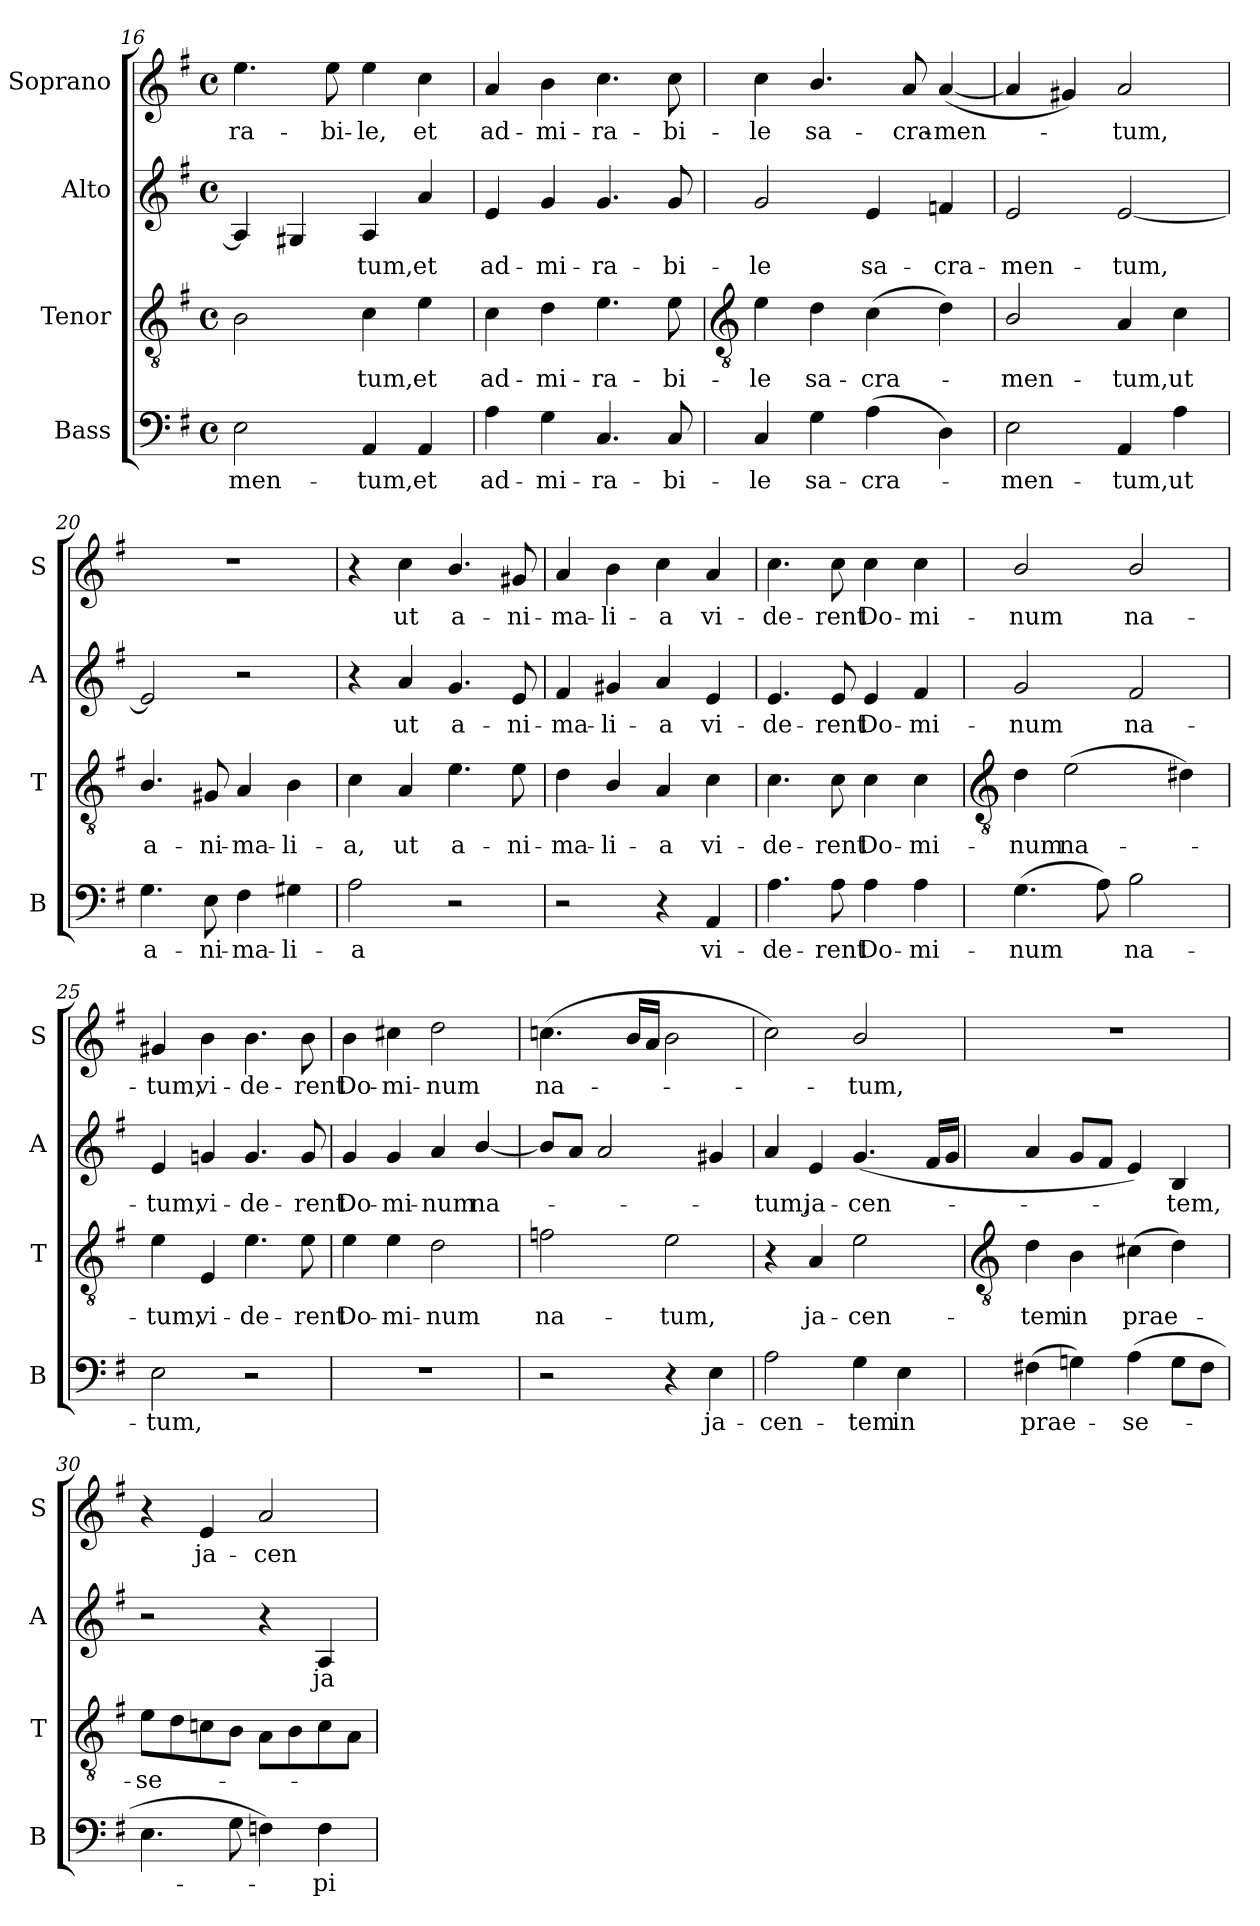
**kern	**text	**kern	**text	**kern	**text	**kern	**text
*part4	*part4	*part3	*part3	*part2	*part2	*part1	*part1
*staff4	*staff4	*staff3	*staff3	*staff2	*staff2	*staff1	*staff1
*I"Bass	*	*I"Tenor	*	*I"Alto	*	*I"Soprano	*
*I'B	*	*I'T	*	*I'A	*	*I'S	*
*clefF4	*	*clefGv2	*	*clefG2	*	*clefG2	*
*k[f#]	*	*k[f#]	*	*k[f#]	*	*k[f#]	*
*G:	*	*G:	*	*G:	*	*G:	*
*M4/4	*	*M4/4	*	*M4/4	*	*M4/4	*
*met(c)	*	*met(c)	*	*met(c)	*	*met(c)	*
=16	=16	=16	=16	=16	=16	=16	=16
!	!LO:LY:b	!	!	!	!	!	!LO:LY:b
2E	-men-	2B	.	4A]	.	4.ee	-ra-
.	.	.	.	4G#X	.	.	.
!	!	!	!	!	!	!	!LO:LY:b
.	.	.	.	.	.	8ee	-bi-
!	!LO:LY:b	!	!LO:LY:b	!	!LO:LY:b	!	!LO:LY:b
4AA	-tum,	4c	tum,	4A	tum,	4ee	-le,
!	!LO:LY:b	!	!LO:LY:b	!	!LO:LY:b	!	!LO:LY:b
4AA	et	4e	et	4a	et	4cc	et
=17	=17	=17	=17	=17	=17	=17	=17
!	!LO:LY:b	!	!LO:LY:b	!	!LO:LY:b	!	!LO:LY:b
4A	ad-	4c	ad-	4e	ad-	4a	ad-
!	!LO:LY:b	!	!LO:LY:b	!	!LO:LY:b	!	!LO:LY:b
4G	-mi-	4d	-mi-	4g	-mi-	4b	-mi-
!	!LO:LY:b	!	!LO:LY:b	!	!LO:LY:b	!	!LO:LY:b
4.C	-ra-	4.e	-ra-	4.g	-ra-	4.cc	-ra-
!	!LO:LY:b	!	!LO:LY:b	!	!LO:LY:b	!	!LO:LY:b
8C	-bi-	8e	-bi-	8g	-bi-	8cc	-bi-
!!LO:LB:g=z
=18	=18	=18	=18	=18	=18	=18	=18
*	*	*clefGv2	*	*	*	*	*
!	!LO:LY:b	!	!LO:LY:b	!	!LO:LY:b	!	!LO:LY:b
4C	-le	4e	-le	2g	-le	4cc\	-le
!	!LO:LY:b	!	!LO:LY:b	!	!	!	!LO:LY:b
4G	sa-	4d	sa-	.	.	4.b/	sa-
!	!LO:LY:b	!	!LO:LY:b	!	!LO:LY:b	!	!
(>4A	-cra-	(>4c	-cra-	4e	sa-	.	.
!	!	!	!	!	!	!	!LO:LY:b
.	.	.	.	.	.	8a	-cra-
!	!	!	!	!	!LO:LY:b	!	!LO:LY:b
4D)	.	4d)	.	4fn	-cra-	(<[4a	-men-
=19	=19	=19	=19	=19	=19	=19	=19
!	!LO:LY:b	!	!LO:LY:b	!	!LO:LY:b	!	!
2E	men-	2B/	men-	2e	-men-	4a]	.
.	.	.	.	.	.	4g#X)	.
!	!LO:LY:b	!	!LO:LY:b	!	!LO:LY:b	!	!LO:LY:b
4AA	-tum,	4A	-tum,	[2e	-tum,	2a	tum,
!	!LO:LY:b	!	!LO:LY:b	!	!	!	!
4A	ut	4c	ut	.	.	.	.
=20	=20	=20	=20	=20	=20	=20	=20
!	!LO:LY:b	!	!LO:LY:b	!	!	!	!
4.G	a-	4.B/	a-	2e]	.	1r	.
!	!LO:LY:b	!	!LO:LY:b	!	!	!	!
8E	-ni-	8G#X	-ni-	.	.	.	.
!	!LO:LY:b	!	!LO:LY:b	!	!	!	!
4F#	-ma-	4A	-ma-	2r	.	.	.
!	!LO:LY:b	!	!LO:LY:b	!	!	!	!
4G#X	-li-	4B	-li-	.	.	.	.
=21	=21	=21	=21	=21	=21	=21	=21
!	!LO:LY:b	!	!LO:LY:b	!	!	!	!
2A	-a	4c	-a,	4r	.	4r	.
!	!	!	!LO:LY:b	!	!LO:LY:b	!	!LO:LY:b
.	.	4A	ut	4a	ut	4cc	ut
!	!	!	!LO:LY:b	!	!LO:LY:b	!	!LO:LY:b
2r	.	4.e	a-	4.g	a-	4.b/	a-
!	!	!	!LO:LY:b	!	!LO:LY:b	!	!LO:LY:b
.	.	8e	-ni-	8e	-ni-	8g#X	-ni-
=22	=22	=22	=22	=22	=22	=22	=22
!	!	!	!LO:LY:b	!	!LO:LY:b	!	!LO:LY:b
2r	.	4d	-ma-	4f#	-ma-	4a	-ma-
!	!	!	!LO:LY:b	!	!LO:LY:b	!	!LO:LY:b
.	.	4B/	-li-	4g#X	-li-	4b	-li-
!	!	!	!LO:LY:b	!	!LO:LY:b	!	!LO:LY:b
4r	.	4A	-a	4a	-a	4cc	-a
!	!LO:LY:b	!	!LO:LY:b	!	!LO:LY:b	!	!LO:LY:b
4AA	vi-	4c	vi-	4e	vi-	4a	vi-
=23	=23	=23	=23	=23	=23	=23	=23
!	!LO:LY:b	!	!LO:LY:b	!	!LO:LY:b	!	!LO:LY:b
4.A	-de-	4.c	-de-	4.e	-de-	4.cc	-de-
!	!LO:LY:b	!	!LO:LY:b	!	!LO:LY:b	!	!LO:LY:b
8A	-rent	8c	-rent	8e	-rent	8cc	-rent
!	!LO:LY:b	!	!LO:LY:b	!	!LO:LY:b	!	!LO:LY:b
4A	Do-	4c	Do-	4e	Do-	4cc	Do-
!	!LO:LY:b	!	!LO:LY:b	!	!LO:LY:b	!	!LO:LY:b
4A	-mi-	4c	-mi-	4f#	-mi-	4cc	-mi-
!!LO:LB:g=z
=24	=24	=24	=24	=24	=24	=24	=24
*	*	*clefGv2	*	*	*	*	*
!	!LO:LY:b	!	!LO:LY:b	!	!LO:LY:b	!	!LO:LY:b
(>4.G	-num	4d	-num	2g	-num	2b/	-num
!	!	!	!LO:LY:b	!	!	!	!
.	.	(>2e	na-	.	.	.	.
8A)	.	.	.	.	.	.	.
!	!LO:LY:b	!	!	!	!LO:LY:b	!	!LO:LY:b
2B	na-	.	.	2f#	na-	2b/	na-
.	.	4d#X)	.	.	.	.	.
=25	=25	=25	=25	=25	=25	=25	=25
!	!LO:LY:b	!	!LO:LY:b	!	!LO:LY:b	!	!LO:LY:b
2E	-tum,	4e	tum,	4e	-tum,	4g#X	-tum,
!	!	!	!LO:LY:b	!	!LO:LY:b	!	!LO:LY:b
.	.	4E	vi-	4gn	vi-	4b	vi-
!	!	!	!LO:LY:b	!	!LO:LY:b	!	!LO:LY:b
2r	.	4.e	-de-	4.g	-de-	4.b	-de-
!	!	!	!LO:LY:b	!	!LO:LY:b	!	!LO:LY:b
.	.	8e	-rent	8g	-rent	8b	-rent
=26	=26	=26	=26	=26	=26	=26	=26
!	!	!	!LO:LY:b	!	!LO:LY:b	!	!LO:LY:b
1r	.	4e	Do-	4g	Do-	4b	Do-
!	!	!	!LO:LY:b	!	!LO:LY:b	!	!LO:LY:b
.	.	4e	-mi-	4g	-mi-	4cc#X	-mi-
!	!	!	!LO:LY:b	!	!LO:LY:b	!	!LO:LY:b
.	.	2d	-num	4a	-num	2dd	-num
!	!	!	!	!	!LO:LY:b	!	!
.	.	.	.	[4b/	na-	.	.
=27	=27	=27	=27	=27	=27	=27	=27
!	!	!	!LO:LY:b	!	!	!	!LO:LY:b
2r	.	2fn	na-	8bL]	.	(>4.ccn	na-
.	.	.	.	8aJ	.	.	.
.	.	.	.	2a	.	.	.
.	.	.	.	.	.	16bLL	.
.	.	.	.	.	.	16aJJ	.
!	!	!	!LO:LY:b	!	!	!	!
4r	.	2e	-tum,	.	.	2b	.
!	!LO:LY:b	!	!	!	!	!	!
4E	ja-	.	.	4g#X	.	.	.
=28	=28	=28	=28	=28	=28	=28	=28
!	!LO:LY:b	!	!	!	!LO:LY:b	!	!
2A	-cen-	4r	.	4a	tum,	2cc)	.
!	!	!	!LO:LY:b	!	!LO:LY:b	!	!
.	.	4A	ja-	4e	ja-	.	.
!	!LO:LY:b	!	!LO:LY:b	!	!LO:LY:b	!	!LO:LY:b
4G	-tem	2e	-cen-	(<4.g	-cen-	2b/	tum,
!	!LO:LY:b	!	!	!	!	!	!
4E	in	.	.	.	.	.	.
.	.	.	.	16f#LL	.	.	.
.	.	.	.	16gJJ	.	.	.
!!LO:LB:g=z
=29	=29	=29	=29	=29	=29	=29	=29
*	*	*clefGv2	*	*	*	*	*
!	!LO:LY:b	!	!LO:LY:b	!	!	!	!
(>4F#X	prae-	4d	-tem	4a	.	1r	.
!	!	!	!LO:LY:b	!	!	!	!
4Gn)	.	4B	in	8gL	.	.	.
.	.	.	.	8f#J	.	.	.
!	!LO:LY:b	!	!LO:LY:b	!	!	!	!
(>4A	se-	(>4c#X	prae-	4e)	.	.	.
!	!	!	!	!	!LO:LY:b	!	!
8GL	.	4d)	.	4B	tem,	.	.
8F#J	.	.	.	.	.	.	.
=30	=30	=30	=30	=30	=30	=30	=30
!	!	!	!LO:LY:b	!	!	!	!
4.E	.	8eL	se-	2r	.	4r	.
.	.	8d	.	.	.	.	.
!	!	!	!	!	!	!	!LO:LY:b
.	.	8cn	.	.	.	4e	ja-
8G	.	8BJ	.	.	.	.	.
!	!	!	!	!	!	!	!LO:LY:b
4Fn)	.	8AL	.	4r	.	2a	-cen-
.	.	8B	.	.	.	.	.
!	!LO:LY:b	!	!	!	!LO:LY:b	!	!
4F	pi-	8c	.	4A	ja-	.	.
.	.	8AJ	.	.	.	.	.
=	=	=	=	=	=	=	=
*-	*-	*-	*-	*-	*-	*-	*-
